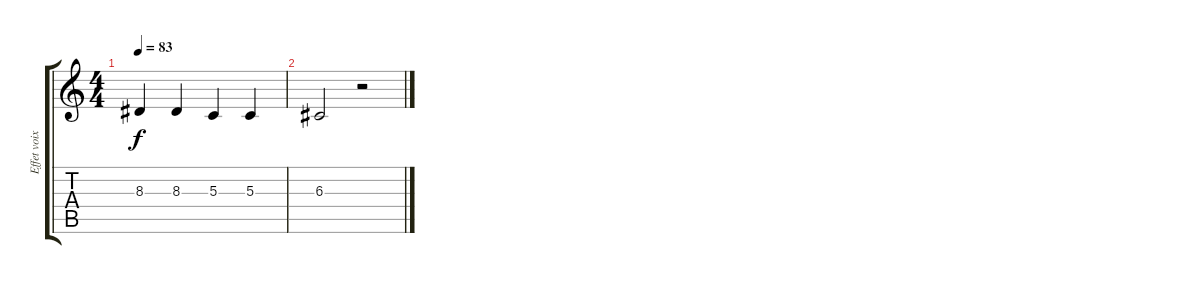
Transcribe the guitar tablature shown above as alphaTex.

\track ("Effet voix" "Effet voix") {instrument choiraahs}
\staff {score tabs}
\tuning (E4 B3 G3 D3 A2 E2) {hide}
\ts (4 4)
\tempo 83
\clef g2
\ks c
8.3.4{dy f} 8.3.4 5.3.4 5.3.4 |
6.3.2 r.2
